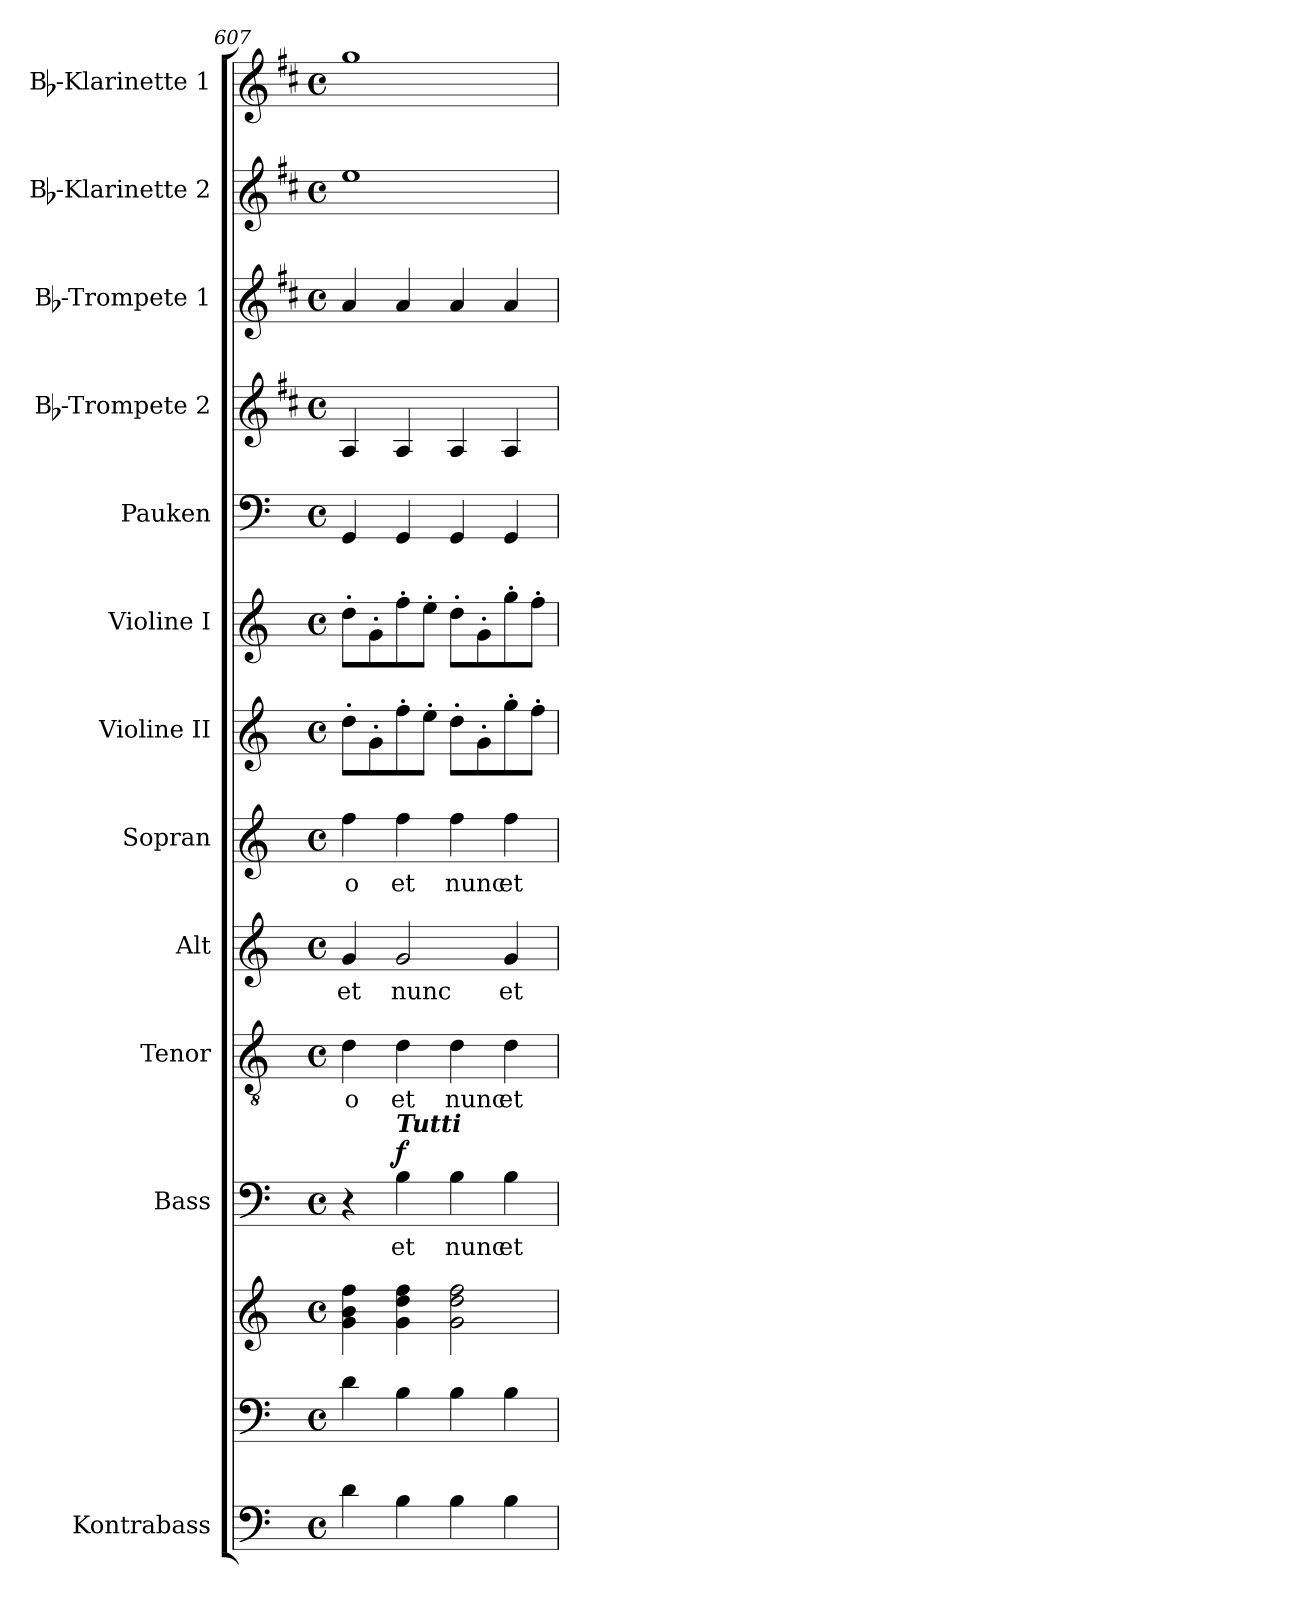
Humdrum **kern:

**kern	**kern	**kern	**kern	**text	**dynam	**kern	**text	**kern	**text	**kern	**text	**kern	**kern	**kern	**kern	**kern	**kern	**kern
*part13	*part12	*part12	*part11	*part11	*part11	*part10	*part10	*part9	*part9	*part8	*part8	*part7	*part6	*part5	*part4	*part3	*part2	*part1
*staff14	*staff13	*staff12	*staff11	*staff11	*staff11	*staff10	*staff10	*staff9	*staff9	*staff8	*staff8	*staff7	*staff6	*staff5	*staff4	*staff3	*staff2	*staff1
*I"Kontrabass	*	*	*I"Bass	*	*	*I"Tenor	*	*I"Alt	*	*I"Sopran	*	*I"Violine II	*I"Violine I	*I"Pauken	*I"Bb-Trompete 2	*I"Bb-Trompete 1	*I"Bb-Klarinette 2	*I"Bb-Klarinette 1
*I'Kb.	*	*	*I'B.	*	*	*I'T.	*	*I'A.	*	*I'S.	*	*I'Vl. II	*I'Vl. I	*I'Pk.	*I'Bb Trp. 2	*I'Bb Trp. 1	*I'Bb Kl. 2	*I'Bb Kl. 1
*clefF4	*clefF4	*clefG2	*clefF4	*	*	*clefGv2	*	*clefG2	*	*clefG2	*	*clefG2	*clefG2	*clefF4	*clefG2	*clefG2	*clefG2	*clefG2
*ITrd7c12	*	*	*	*	*	*	*	*	*	*	*	*	*	*	*ITrd1c2	*ITrd1c2	*ITrd1c2	*ITrd1c2
*k[]	*k[]	*k[]	*k[]	*	*	*k[]	*	*k[]	*	*k[]	*	*k[]	*k[]	*k[]	*k[]	*k[]	*k[]	*k[]
*C:	*C:	*C:	*C:	*	*	*C:	*	*C:	*	*C:	*	*C:	*C:	*C:	*C:	*C:	*C:	*C:
*M4/4	*M4/4	*M4/4	*M4/4	*	*	*M4/4	*	*M4/4	*	*M4/4	*	*M4/4	*M4/4	*M4/4	*M4/4	*M4/4	*M4/4	*M4/4
*met(c)	*met(c)	*met(c)	*met(c)	*	*	*met(c)	*	*met(c)	*	*met(c)	*	*met(c)	*met(c)	*met(c)	*met(c)	*met(c)	*met(c)	*met(c)
=607	=607	=607	=607	=607	=607	=607	=607	=607	=607	=607	=607	=607	=607	=607	=607	=607	=607	=607
!	!	!	!	!	!	!	!LO:LY:b	!	!LO:LY:b	!	!LO:LY:b	!	!	!	!	!	!	!
4D\	4d\	4g\ 4b\ 4ff\	4r	.	.	4d\	-o	4g/	et	4ff\	-o	8dd'>\L	8dd'>\L	4GG/	4G/	4g/	1dd	1ff
.	.	.	.	.	.	.	.	.	.	.	.	8g'>\	8g'>\	.	.	.	.	.
!	!	!	!LO:TX:a:Bi:t=Tutti	!	!	!	!	!	!	!	!	!	!	!	!	!	!	!
!	!	!	!	!LO:LY:b	!LO:DY:a	!	!LO:LY:b	!	!LO:LY:b	!	!LO:LY:b	!	!	!	!	!	!	!
4BB\	4B\	4g\ 4dd\ 4ff\	4B\	et	f	4d\	et	2g/	nunc	4ff\	et	8ff'>\	8ff'>\	4GG/	4G/	4g/	.	.
.	.	.	.	.	.	.	.	.	.	.	.	8ee'>\J	8ee'>\J	.	.	.	.	.
!	!	!	!	!LO:LY:b	!	!	!LO:LY:b	!	!	!	!LO:LY:b	!	!	!	!	!	!	!
4BB\	4B\	2g\ 2dd\ 2ff\	4B\	nunc	.	4d\	nunc	.	.	4ff\	nunc	8dd'>\L	8dd'>\L	4GG/	4G/	4g/	.	.
.	.	.	.	.	.	.	.	.	.	.	.	8g'>\	8g'>\	.	.	.	.	.
!	!	!	!	!LO:LY:b	!	!	!LO:LY:b	!	!LO:LY:b	!	!LO:LY:b	!	!	!	!	!	!	!
4BB\	4B\	.	4B\	et	.	4d\	et	4g/	et	4ff\	et	8gg'>\	8gg'>\	4GG/	4G/	4g/	.	.
.	.	.	.	.	.	.	.	.	.	.	.	8ff'>\J	8ff'>\J	.	.	.	.	.
=	=	=	=	=	=	=	=	=	=	=	=	=	=	=	=	=	=	=
*-	*-	*-	*-	*-	*-	*-	*-	*-	*-	*-	*-	*-	*-	*-	*-	*-	*-	*-
